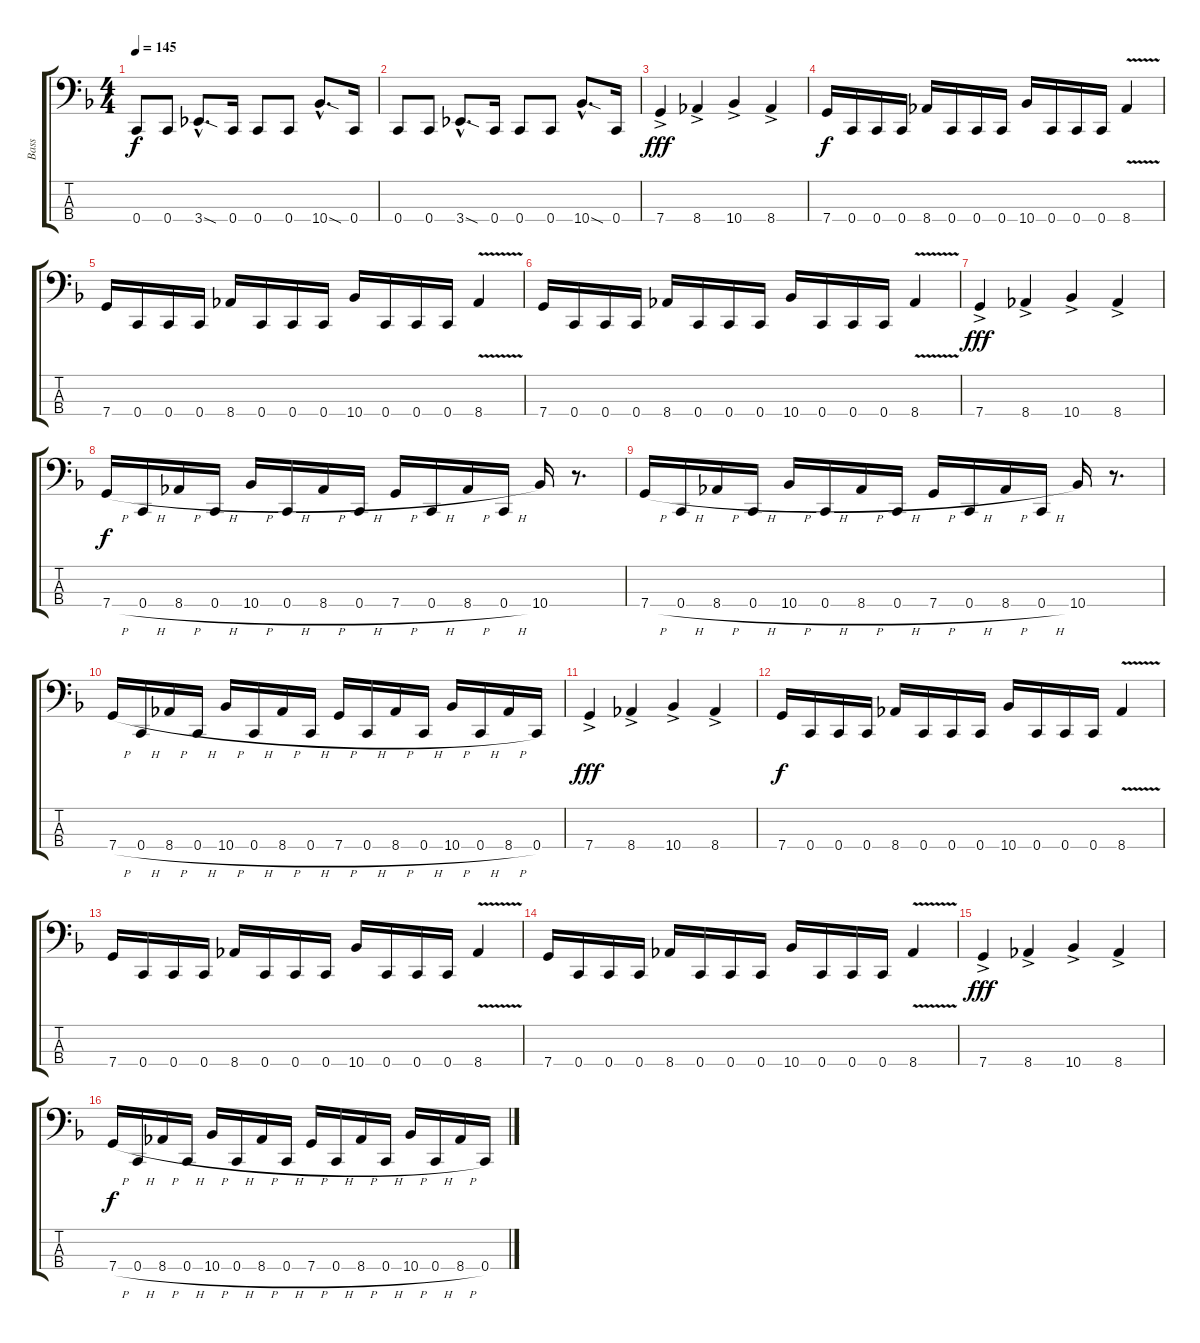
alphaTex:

\track ("Bass" "Bass") {instrument electricbasspick}
\staff {score tabs}
\tuning (F2 C2 G1 C1) {hide}
\ts (4 4)
\tempo 145
\clef f4
\ks f
0.4.8{dy f} 0.4.8 3.4{sod hac}.8{d} 0.4.16 0.4.8 0.4.8 10.4{sod hac}.8{d} 0.4.16 |
0.4.8 0.4.8 3.4{sod hac}.8{d} 0.4.16 0.4.8 0.4.8 10.4{sod hac}.8{d} 0.4.16 |
7.4{ac}.4{dy fff} 8.4{ac}.4 10.4{ac}.4 8.4{ac}.4 |
7.4.16{dy f} 0.4.16 0.4.16 0.4.16 8.4.16 0.4.16 0.4.16 0.4.16 10.4.16 0.4.16 0.4.16 0.4.16 8.4{v}.4 |
7.4.16 0.4.16 0.4.16 0.4.16 8.4.16 0.4.16 0.4.16 0.4.16 10.4.16 0.4.16 0.4.16 0.4.16 8.4{v}.4 |
7.4.16 0.4.16 0.4.16 0.4.16 8.4.16 0.4.16 0.4.16 0.4.16 10.4.16 0.4.16 0.4.16 0.4.16 8.4{v}.4 |
7.4{ac}.4{dy fff} 8.4{ac}.4 10.4{ac}.4 8.4{ac}.4 |
7.4{h}.16{dy f} 0.4{h}.16 8.4{h}.16 0.4{h}.16 10.4{h}.16 0.4{h}.16 8.4{h}.16 0.4{h}.16 7.4{h}.16 0.4{h}.16 8.4{h}.16 0.4{h}.16 10.4.16 r.8{d} |
7.4{h}.16 0.4{h}.16 8.4{h}.16 0.4{h}.16 10.4{h}.16 0.4{h}.16 8.4{h}.16 0.4{h}.16 7.4{h}.16 0.4{h}.16 8.4{h}.16 0.4{h}.16 10.4.16 r.8{d} |
7.4{h}.16 0.4{h}.16 8.4{h}.16 0.4{h}.16 10.4{h}.16 0.4{h}.16 8.4{h}.16 0.4{h}.16 7.4{h}.16 0.4{h}.16 8.4{h}.16 0.4{h}.16 10.4{h}.16 0.4{h}.16 8.4{h}.16 0.4.16 |
7.4{ac}.4{dy fff} 8.4{ac}.4 10.4{ac}.4 8.4{ac}.4 |
7.4.16{dy f} 0.4.16 0.4.16 0.4.16 8.4.16 0.4.16 0.4.16 0.4.16 10.4.16 0.4.16 0.4.16 0.4.16 8.4{v}.4 |
7.4.16 0.4.16 0.4.16 0.4.16 8.4.16 0.4.16 0.4.16 0.4.16 10.4.16 0.4.16 0.4.16 0.4.16 8.4{v}.4 |
7.4.16 0.4.16 0.4.16 0.4.16 8.4.16 0.4.16 0.4.16 0.4.16 10.4.16 0.4.16 0.4.16 0.4.16 8.4{v}.4 |
7.4{ac}.4{dy fff} 8.4{ac}.4 10.4{ac}.4 8.4{ac}.4 |
7.4{h}.16{dy f} 0.4{h}.16 8.4{h}.16 0.4{h}.16 10.4{h}.16 0.4{h}.16 8.4{h}.16 0.4{h}.16 7.4{h}.16 0.4{h}.16 8.4{h}.16 0.4{h}.16 10.4{h}.16 0.4{h}.16 8.4{h}.16 0.4.16
